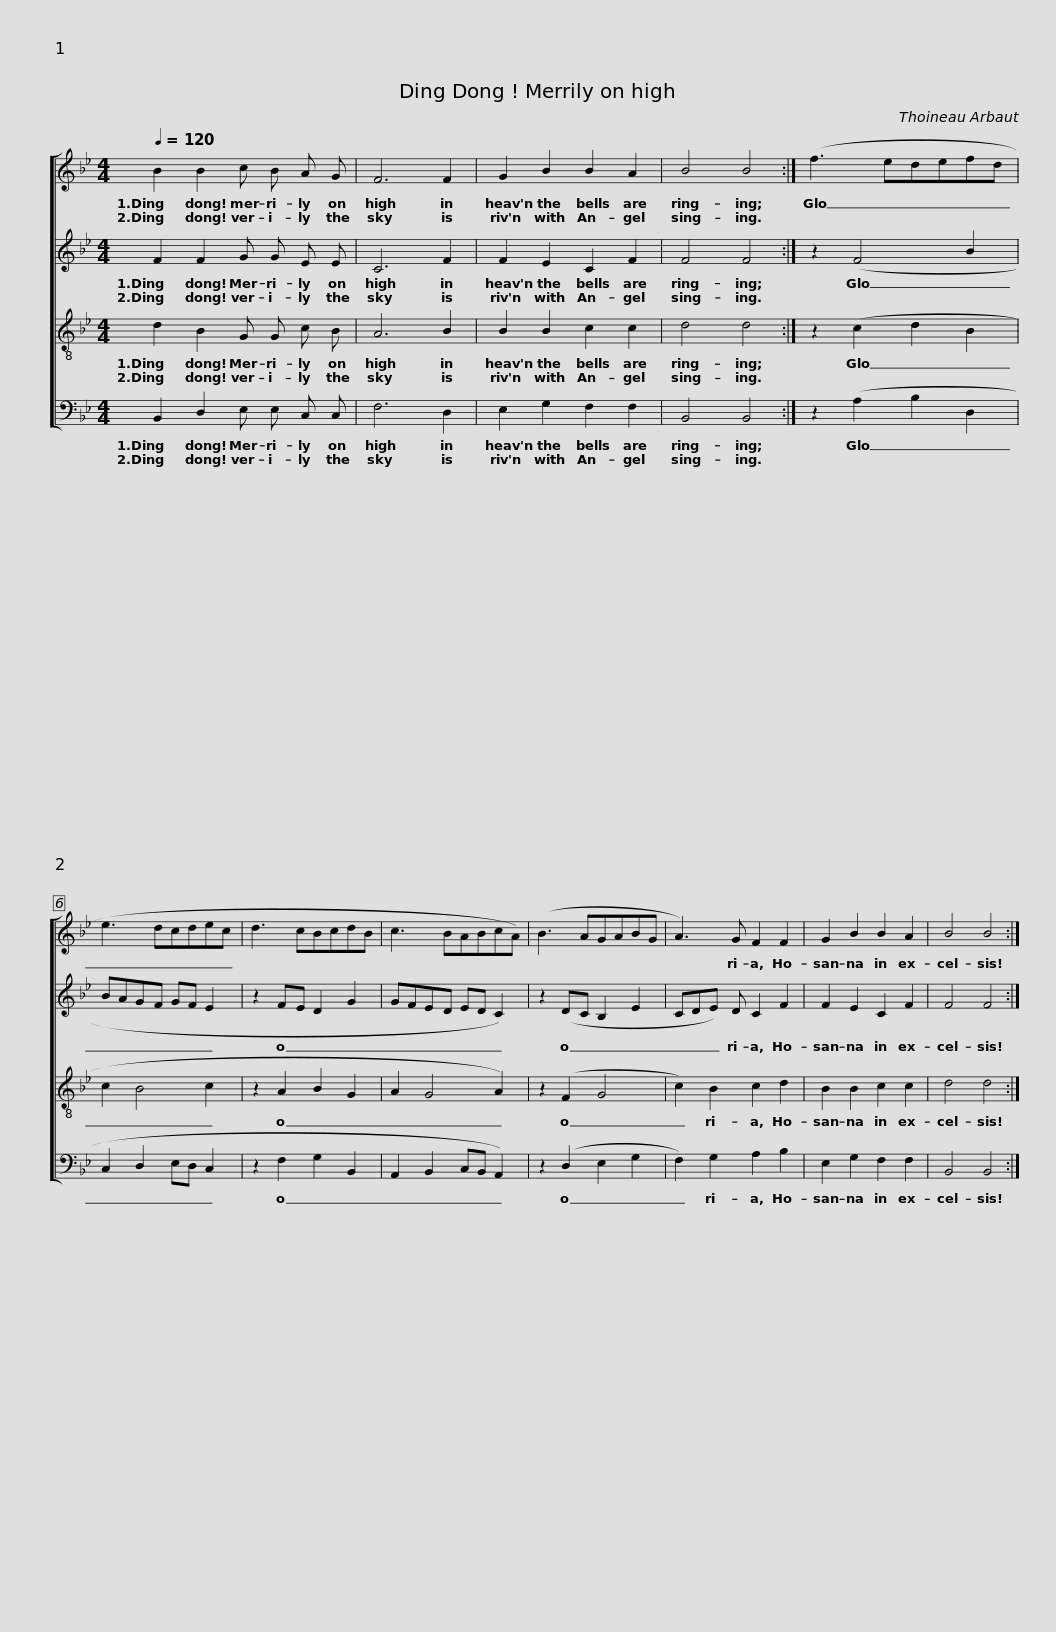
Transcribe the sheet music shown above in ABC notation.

X:1
%%score [ 1 2 3 4 ]
L:1/8
Q:1/4=120
M:4/4
I:linebreak $
K:Bb
V:1 treble
V:2 treble
V:3 treble-8
V:4 bass
V:1
 B2 B2 c B A G | F6 F2 | G2 B2 B2 A2 | B4 B4 :|$ (f3 edefd | %5
 e3 dcdec | d3 cBcdB | c3 BABcA) |$ (B3 AGABG | A3) G F2 F2 | %10
 G2 B2 B2 A2 | B4 B4 :| %12
V:2
 F2 F2 G G E E | C6 F2 | F2 E2 C2 F2 | F4 F4 :|$ z2 (F4 B2 | %5
 BAGF GF E2 | z2 FE D2 G2 | GFED ED C2) |$ z2 (DC B,2 E2 | CDE) D C2 F2 | %10
 F2 E2 C2 F2 | F4 F4 :| %12
V:3
 d2 B2 G G c B | A6 B2 | B2 B2 c2 c2 | d4 d4 :|$ z2 (c2 d2 B2 | %5
 c2 B4 c2 | z2 A2 B2 G2 | A2 G4 A2) |$ z2 (F2 G4 | c2) B2 c2 d2 | %10
 B2 B2 c2 c2 | d4 d4 :| %12
V:4
 B,,2 D,2 E, E, C, C, | F,6 D,2 | E,2 G,2 F,2 F,2 | B,,4 B,,4 :|$ z2 (A,2 B,2 D,2 | %5
 C,2 D,2 E,D, C,2 | z2 F,2 G,2 B,,2 | A,,2 B,,2 C,B,, A,,2) |$ z2 (D,2 E,2 G,2 | F,2) G,2 A,2 B,2 | %10
 E,2 G,2 F,2 F,2 | B,,4 B,,4 :| %12
